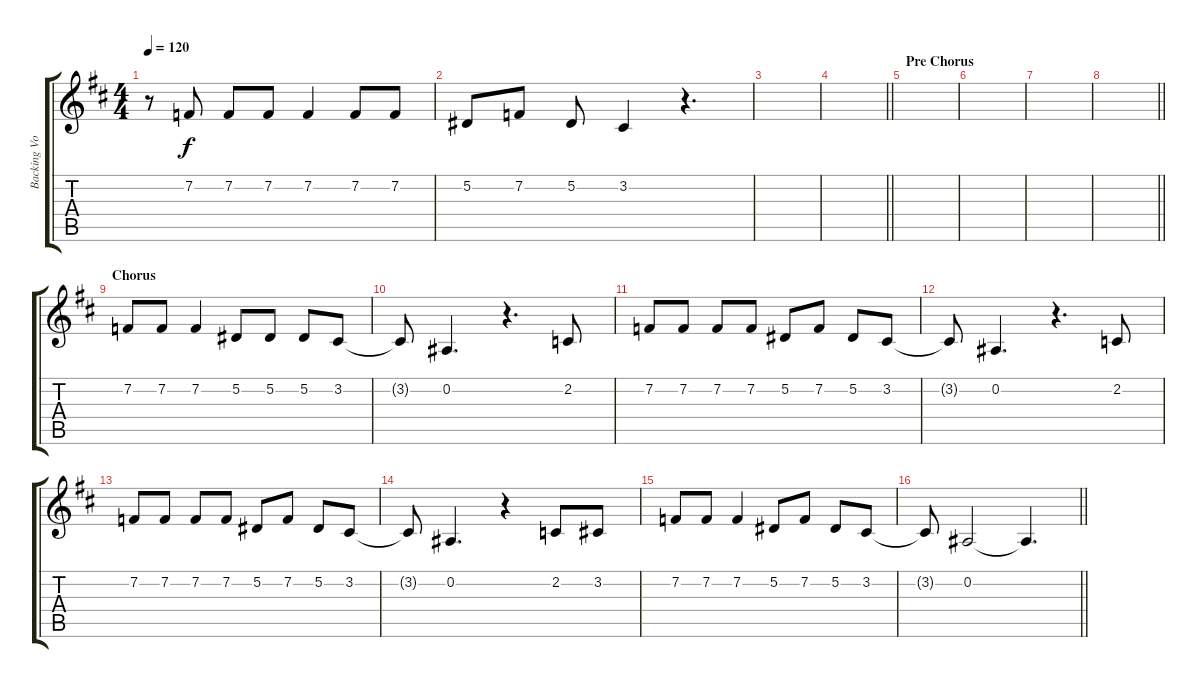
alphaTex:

\track ("Backing Vocals" "Backing Vo") {instrument lead2sawtooth}
\staff {score tabs}
\tuning (Eb4 Bb3 Gb3 Db3 Ab2 Eb2) {hide}
\ts (4 4)
\tempo 120
\clef g2
\ks d
r.8{dy ff} 7.2.8{dy f} 7.2.8 7.2.8 7.2.4 7.2.8 7.2.8 |
5.2.8 7.2.8 5.2.8 3.2.4 r.4{d} |
|
\barLineRight lightlight
|
\section ("" "Pre Chorus")
|
|
|
\barLineRight lightlight
|
\section ("" "Chorus")
7.2.8 7.2.8 7.2.4 5.2.8 5.2.8 5.2.8 3.2.8 |
3.2{t}.8 0.2.4{d} r.4{d} 2.2.8 |
7.2.8 7.2.8 7.2.8 7.2.8 5.2.8 7.2.8 5.2.8 3.2.8 |
3.2{t}.8 0.2.4{d} r.4{d} 2.2.8 |
7.2.8 7.2.8 7.2.8 7.2.8 5.2.8 7.2.8 5.2.8 3.2.8 |
3.2{t}.8 0.2.4{d} r.4 2.2.8 3.2.8 |
7.2.8 7.2.8 7.2.4 5.2.8 7.2.8 5.2.8 3.2.8 |
\barLineRight lightlight
3.2{t}.8 0.2.2 0.2{t}.4{d}
